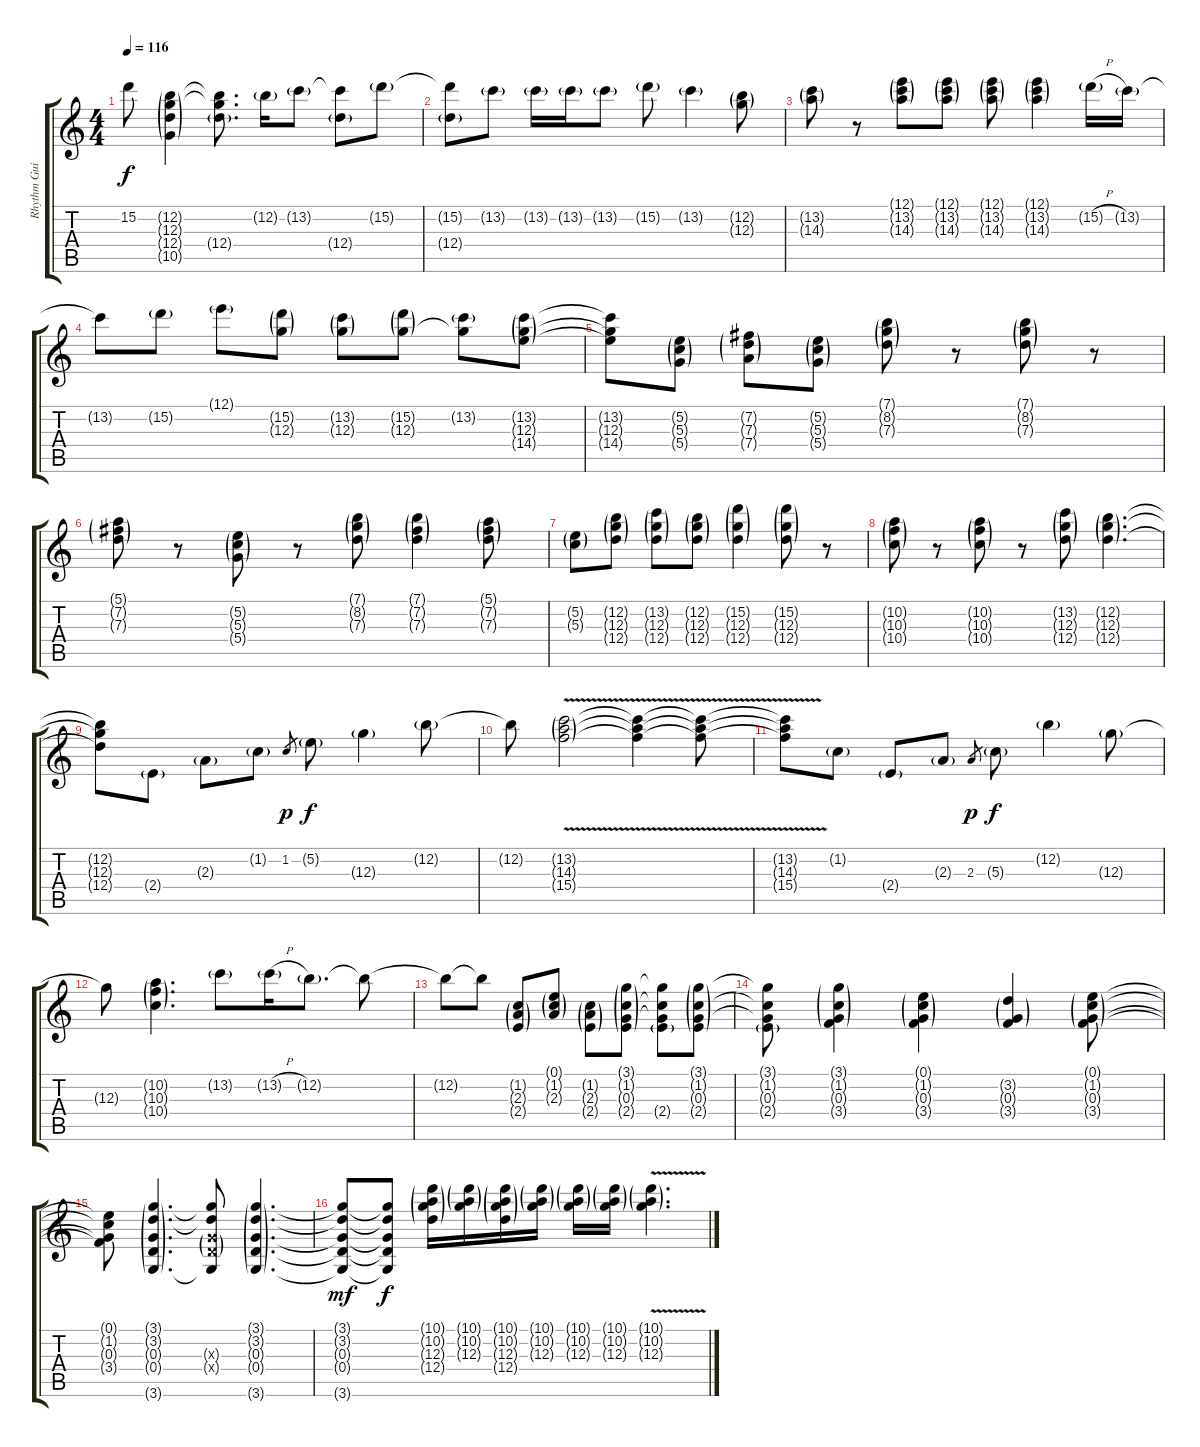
\track ("Rhythm Guitar 2 Echo" "Rhythm Gui") {instrument overdrivenguitar}
\staff {score tabs}
\tuning (E4 B3 G3 D3 A2 E2) {hide}
\ts (4 4)
\tempo 116
\clef g2
\ks c
15.2{t}.8{dy f} (12.2{g} 12.3{g} 12.4{g} 10.5{g}).4 (12.2{t} 12.3{t} 12.4{g}).8{d} 12.2{g}.16 13.2{g}.8 (13.2{t} 12.4{g}).8 15.2{g}.8 |
(15.2{t} 12.4{g}).8 13.2{g}.8 13.2{g}.16 13.2{g}.16 13.2{g}.8 15.2{g}.8 13.2{g}.4 (12.2{g} 12.3{g}).8 |
(13.2{g} 14.3{g}).8 r.8 (12.1{g} 13.2{g} 14.3{g}).8 (12.1{g} 13.2{g} 14.3{g}).8 (12.1{g} 13.2{g} 14.3{g}).8 (12.1{g} 13.2{g} 14.3{g}).4 15.2{h g}.16 13.2{g}.16 |
13.2{t}.8 15.2{g}.8 12.1{g}.8 (15.2{g} 12.3{g}).8 (13.2{g} 12.3{g}).8 (15.2{g} 12.3{g}).8 (13.2{g} 12.3{t}).8 (13.2{g} 12.3{g} 14.4{g}).8 |
(13.2{t} 12.3{t} 14.4{t}).8 (5.2{g} 5.3{g} 5.4{g}).8 (7.2{g} 7.3{g} 7.4{g}).8 (5.2{g} 5.3{g} 5.4{g}).8 (7.1{g} 8.2{g} 7.3{g}).8 r.8 (7.1{g} 8.2{g} 7.3{g}).8 r.8 |
(5.1{g} 7.2{g} 7.3{g}).8 r.8 (5.2{g} 5.3{g} 5.4{g}).8 r.8 (7.1{g} 8.2{g} 7.3{g}).8 (7.1{g} 7.2{g} 7.3{g}).4 (5.1{g} 7.2{g} 7.3{g}).8 |
(5.2{g} 5.3{g}).8 (12.2{g} 12.3{g} 12.4{g}).8 (13.2{g} 12.3{g} 12.4{g}).8 (12.2{g} 12.3{g} 12.4{g}).8 (15.2{g} 12.3{g} 12.4{g}).4 (15.2{g} 12.3{g} 12.4{g}).8 r.8 |
(10.2{g} 10.3{g} 10.4{g}).8 r.8 (10.2{g} 10.3{g} 10.4{g}).8 r.8 (13.2{g} 12.3{g} 12.4{g}).8 (12.2{g} 12.3{g} 12.4{g}).4{d} |
(12.2{t} 12.3{t} 12.4{t}).8 2.4{g}.8 2.3{g}.8 1.2{g}.8 1.2.8{gr dy p} 5.2{g}.8{dy f} 12.3{g}.4 12.2{g}.8 |
12.2{t}.8 (13.2{v g} 14.3{v g} 15.4{v g}).2 (13.2{v t} 14.3{v t} 15.4{v t}).4 (13.2{v t} 14.3{v t} 15.4{v t}).8 |
(13.2{v t} 14.3{v t} 15.4{v t}).8 1.2{g}.8 2.4{g}.8 2.3{g}.8 2.3.8{gr dy p} 5.3{g}.8{dy f} 12.2{g}.4 12.3{g}.8 |
12.3{t}.8 (10.2{g} 10.3{g} 10.4{g}).4{d} 13.2{g}.8 13.2{h g}.16 12.2{g}.8{d} 12.2{t}.8 |
12.2{t}.8 12.2{t}.8 (1.2{g} 2.3{g} 2.4{g}).8 (0.1{g} 1.2{g} 2.3{g}).8 (1.2{g} 2.3{g} 2.4{g}).8 (3.1{g} 1.2{g} 0.3{g} 2.4{g}).8 (3.1{t} 1.2{t} 0.3{t} 2.4{g}).8 (3.1{g} 1.2{g} 0.3{g} 2.4{g}).8 |
(3.1{t} 1.2{t} 0.3{t} 2.4{g}).8 (3.1{g} 1.2{g} 0.3{g} 3.4{g}).4 (0.1{g} 1.2{g} 0.3{g} 3.4{g}).4 (3.2{g} 0.3{g} 3.4{g}).4 (0.1{g} 1.2{g} 0.3{g} 3.4{g}).8 |
(0.1{t} 1.2{t} 0.3{t} 3.4{t}).8 (3.1{g} 3.2{g} 0.3{g} 0.4{g} 3.6{g}).4{d} (3.1{t} 3.2{t} 0.3{g x} 0.4{g x} 3.6{t}).8 (3.1{g} 3.2{g} 0.3{g} 0.4{g} 3.6{g}).4{d} |
(3.1{t} 3.2{t} 0.3{t} 0.4{t} 3.6{t}).8{dy mf} (3.1{t} 3.2{t} 0.3{t} 0.4{t} 3.6{t}).8{dy f} (10.1{g} 10.2{g} 12.3{g} 12.4{g}).16 (10.1{g} 10.2{g} 12.3{g}).16 (10.1{g} 10.2{g} 12.3{g} 12.4{g}).16 (10.1{g} 10.2{g} 12.3{g}).16 (10.1{g} 10.2{g} 12.3{g}).16 (10.1{g} 10.2{g} 12.3{g}).16 (10.1{v g} 10.2{v g} 12.3{v g}).4{d}
